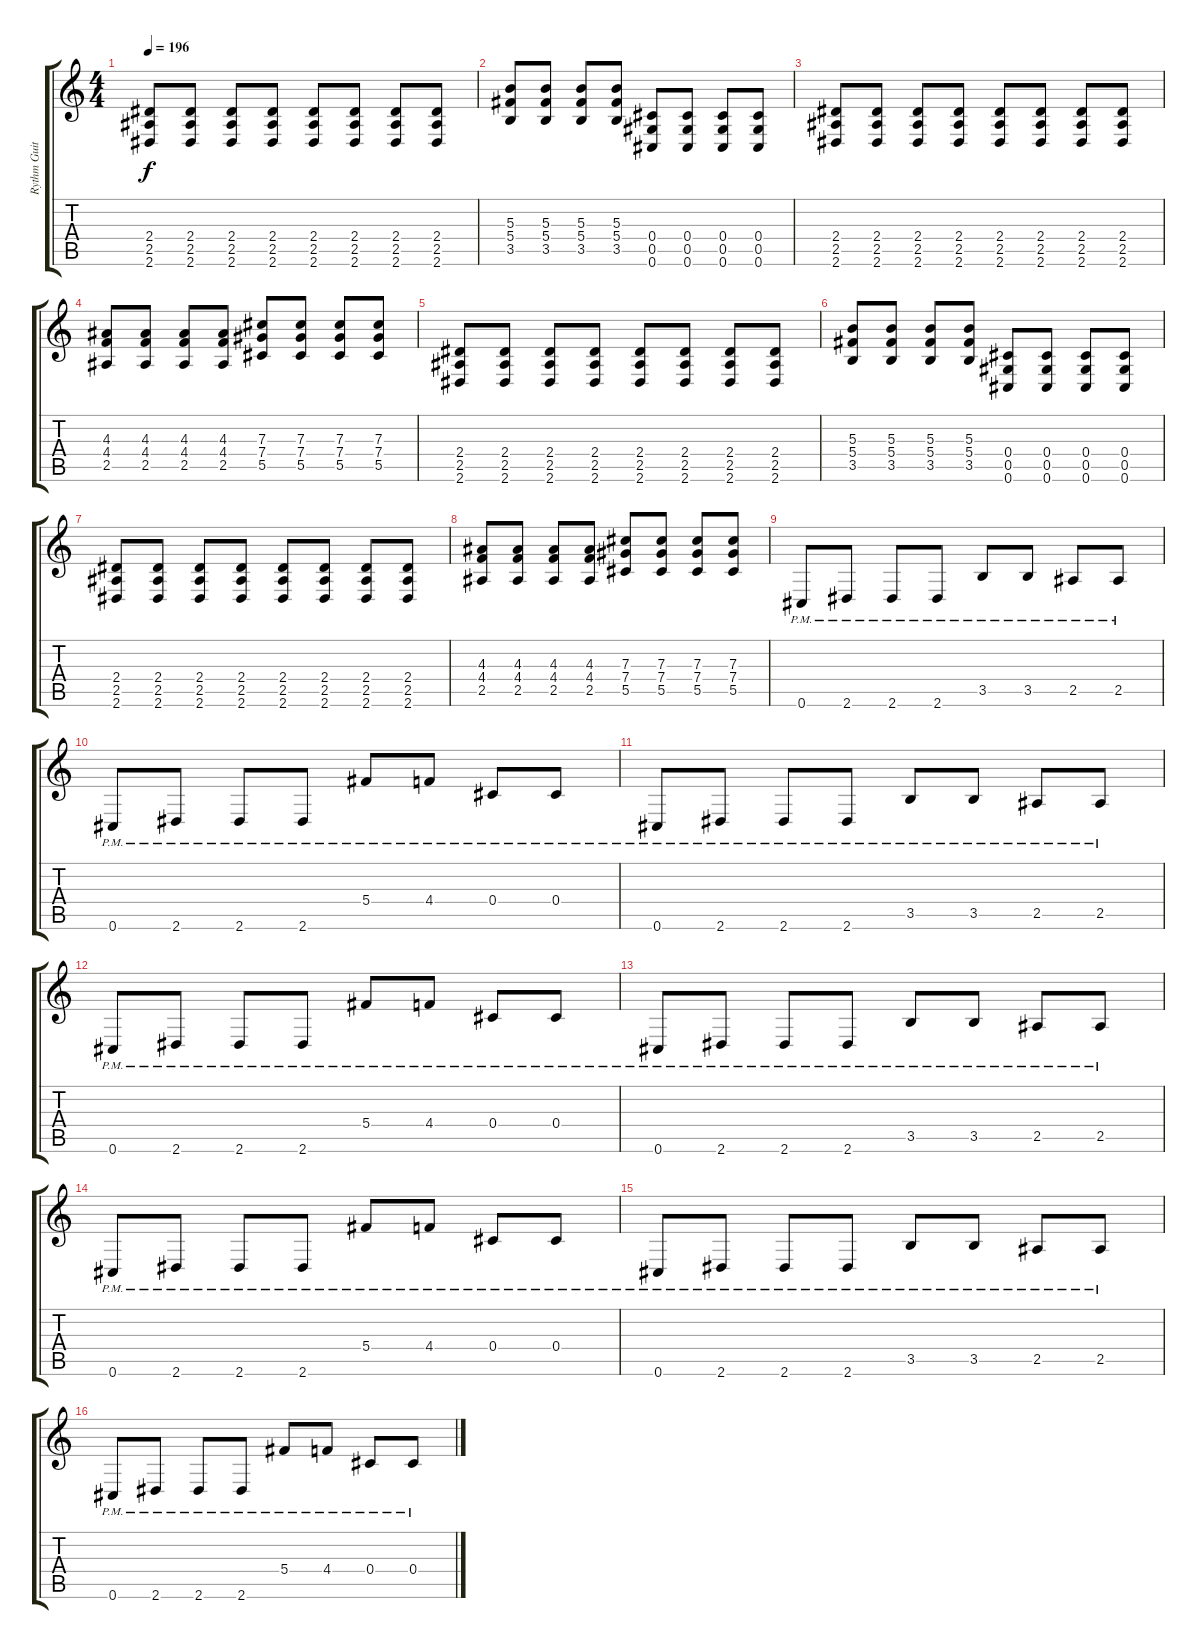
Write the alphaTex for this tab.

\track ("Rythm Guitar" "Rythm Guit") {instrument distortionguitar}
\staff {score tabs}
\tuning (Eb4 Bb3 Gb3 Db3 Ab2 Db2) {hide}
\ts (4 4)
\tempo 196
\clef g2
\ks c
(2.4 2.5 2.6).8{dy f} (2.4 2.5 2.6).8 (2.4 2.5 2.6).8 (2.4 2.5 2.6).8 (2.4 2.5 2.6).8 (2.4 2.5 2.6).8 (2.4 2.5 2.6).8 (2.4 2.5 2.6).8 |
(5.3 5.4 3.5).8 (5.3 5.4 3.5).8 (5.3 5.4 3.5).8 (5.3 5.4 3.5).8 (0.4 0.5 0.6).8 (0.4 0.5 0.6).8 (0.4 0.5 0.6).8 (0.4 0.5 0.6).8 |
(2.4 2.5 2.6).8 (2.4 2.5 2.6).8 (2.4 2.5 2.6).8 (2.4 2.5 2.6).8 (2.4 2.5 2.6).8 (2.4 2.5 2.6).8 (2.4 2.5 2.6).8 (2.4 2.5 2.6).8 |
(4.3 4.4 2.5).8 (4.3 4.4 2.5).8 (4.3 4.4 2.5).8 (4.3 4.4 2.5).8 (7.3 7.4 5.5).8 (7.3 7.4 5.5).8 (7.3 7.4 5.5).8 (7.3 7.4 5.5).8 |
(2.4 2.5 2.6).8 (2.4 2.5 2.6).8 (2.4 2.5 2.6).8 (2.4 2.5 2.6).8 (2.4 2.5 2.6).8 (2.4 2.5 2.6).8 (2.4 2.5 2.6).8 (2.4 2.5 2.6).8 |
(5.3 5.4 3.5).8 (5.3 5.4 3.5).8 (5.3 5.4 3.5).8 (5.3 5.4 3.5).8 (0.4 0.5 0.6).8 (0.4 0.5 0.6).8 (0.4 0.5 0.6).8 (0.4 0.5 0.6).8 |
(2.4 2.5 2.6).8 (2.4 2.5 2.6).8 (2.4 2.5 2.6).8 (2.4 2.5 2.6).8 (2.4 2.5 2.6).8 (2.4 2.5 2.6).8 (2.4 2.5 2.6).8 (2.4 2.5 2.6).8 |
(4.3 4.4 2.5).8 (4.3 4.4 2.5).8 (4.3 4.4 2.5).8 (4.3 4.4 2.5).8 (7.3 7.4 5.5).8 (7.3 7.4 5.5).8 (7.3 7.4 5.5).8 (7.3 7.4 5.5).8 |
0.6{pm}.8 2.6{pm}.8 2.6{pm}.8 2.6{pm}.8 3.5{pm}.8 3.5{pm}.8 2.5{pm}.8 2.5{pm}.8 |
0.6{pm}.8 2.6{pm}.8 2.6{pm}.8 2.6{pm}.8 5.4{pm}.8 4.4{pm}.8 0.4{pm}.8 0.4{pm}.8 |
0.6{pm}.8 2.6{pm}.8 2.6{pm}.8 2.6{pm}.8 3.5{pm}.8 3.5{pm}.8 2.5{pm}.8 2.5{pm}.8 |
0.6{pm}.8 2.6{pm}.8 2.6{pm}.8 2.6{pm}.8 5.4{pm}.8 4.4{pm}.8 0.4{pm}.8 0.4{pm}.8 |
0.6{pm}.8 2.6{pm}.8 2.6{pm}.8 2.6{pm}.8 3.5{pm}.8 3.5{pm}.8 2.5{pm}.8 2.5{pm}.8 |
0.6{pm}.8 2.6{pm}.8 2.6{pm}.8 2.6{pm}.8 5.4{pm}.8 4.4{pm}.8 0.4{pm}.8 0.4{pm}.8 |
0.6{pm}.8 2.6{pm}.8 2.6{pm}.8 2.6{pm}.8 3.5{pm}.8 3.5{pm}.8 2.5{pm}.8 2.5{pm}.8 |
0.6{pm}.8 2.6{pm}.8 2.6{pm}.8 2.6{pm}.8 5.4{pm}.8 4.4{pm}.8 0.4{pm}.8 0.4{pm}.8
